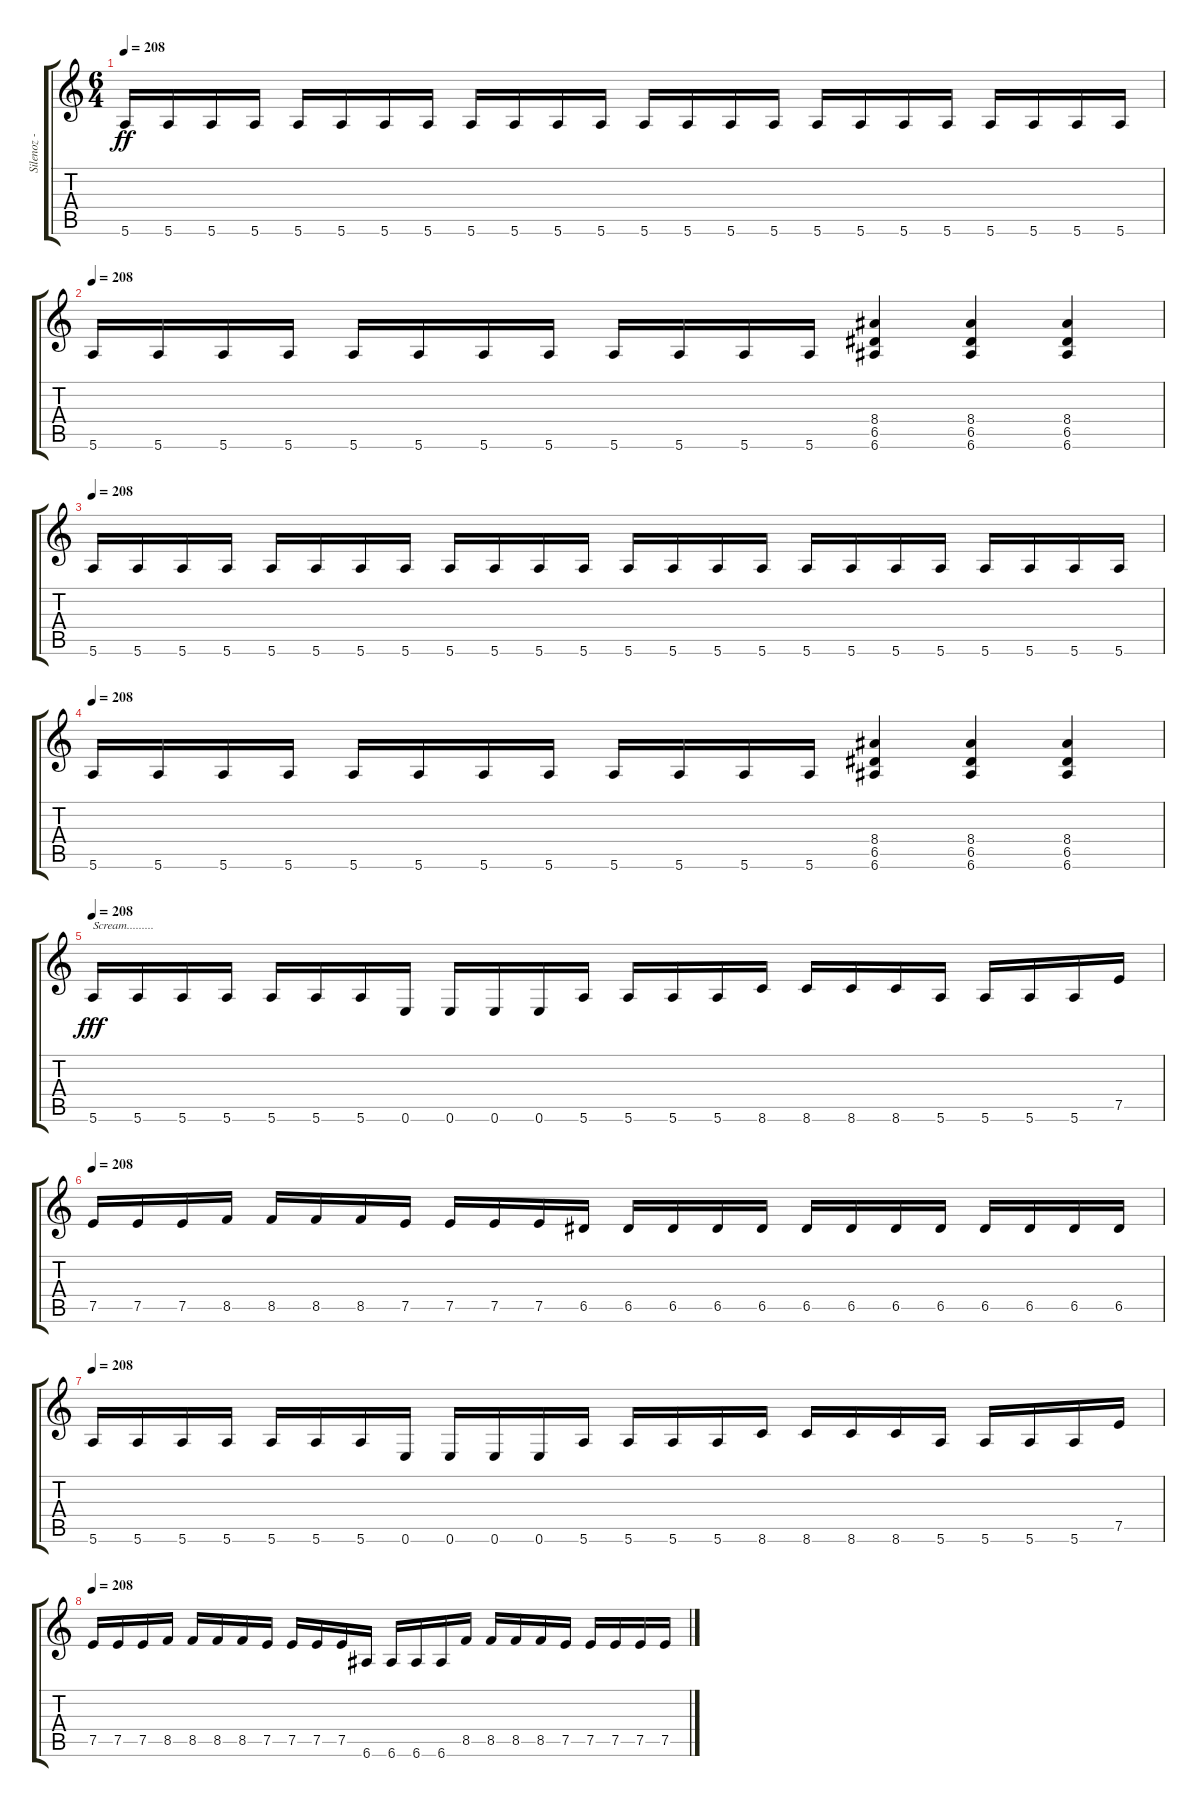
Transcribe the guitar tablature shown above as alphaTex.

\track ("Silenoz - Rythem" "Silenoz - ") {instrument distortionguitar}
\staff {score tabs}
\tuning (E4 B3 G3 D3 A2 E2) {hide}
\ts (6 4)
\tempo 208
\clef g2
\ks c
5.6.16{dy ff} 5.6.16 5.6.16 5.6.16 5.6.16 5.6.16 5.6.16 5.6.16 5.6.16 5.6.16 5.6.16 5.6.16 5.6.16 5.6.16 5.6.16 5.6.16 5.6.16 5.6.16 5.6.16 5.6.16 5.6.16 5.6.16 5.6.16 5.6.16 |
\tempo 208
5.6.16 5.6.16 5.6.16 5.6.16 5.6.16 5.6.16 5.6.16 5.6.16 5.6.16 5.6.16 5.6.16 5.6.16 (8.4 6.5 6.6).4 (8.4 6.5 6.6).4 (8.4 6.5 6.6).4 |
\tempo 208
5.6.16 5.6.16 5.6.16 5.6.16 5.6.16 5.6.16 5.6.16 5.6.16 5.6.16 5.6.16 5.6.16 5.6.16 5.6.16 5.6.16 5.6.16 5.6.16 5.6.16 5.6.16 5.6.16 5.6.16 5.6.16 5.6.16 5.6.16 5.6.16 |
\tempo 208
5.6.16 5.6.16 5.6.16 5.6.16 5.6.16 5.6.16 5.6.16 5.6.16 5.6.16 5.6.16 5.6.16 5.6.16 (8.4 6.5 6.6).4 (8.4 6.5 6.6).4 (8.4 6.5 6.6).4 |
\tempo 208
5.6.16{txt "Scream........." dy fff} 5.6.16 5.6.16 5.6.16 5.6.16 5.6.16 5.6.16 0.6.16 0.6.16 0.6.16 0.6.16 5.6.16 5.6.16 5.6.16 5.6.16 8.6.16 8.6.16 8.6.16 8.6.16 5.6.16 5.6.16 5.6.16 5.6.16 7.5.16 |
\tempo 208
7.5.16 7.5.16 7.5.16 8.5.16 8.5.16 8.5.16 8.5.16 7.5.16 7.5.16 7.5.16 7.5.16 6.5.16 6.5.16 6.5.16 6.5.16 6.5.16 6.5.16 6.5.16 6.5.16 6.5.16 6.5.16 6.5.16 6.5.16 6.5.16 |
\tempo 208
5.6.16 5.6.16 5.6.16 5.6.16 5.6.16 5.6.16 5.6.16 0.6.16 0.6.16 0.6.16 0.6.16 5.6.16 5.6.16 5.6.16 5.6.16 8.6.16 8.6.16 8.6.16 8.6.16 5.6.16 5.6.16 5.6.16 5.6.16 7.5.16 |
\tempo 208
7.5.16 7.5.16 7.5.16 8.5.16 8.5.16 8.5.16 8.5.16 7.5.16 7.5.16 7.5.16 7.5.16 6.6.16 6.6.16 6.6.16 6.6.16 8.5.16 8.5.16 8.5.16 8.5.16 7.5.16 7.5.16 7.5.16 7.5.16 7.5.16
